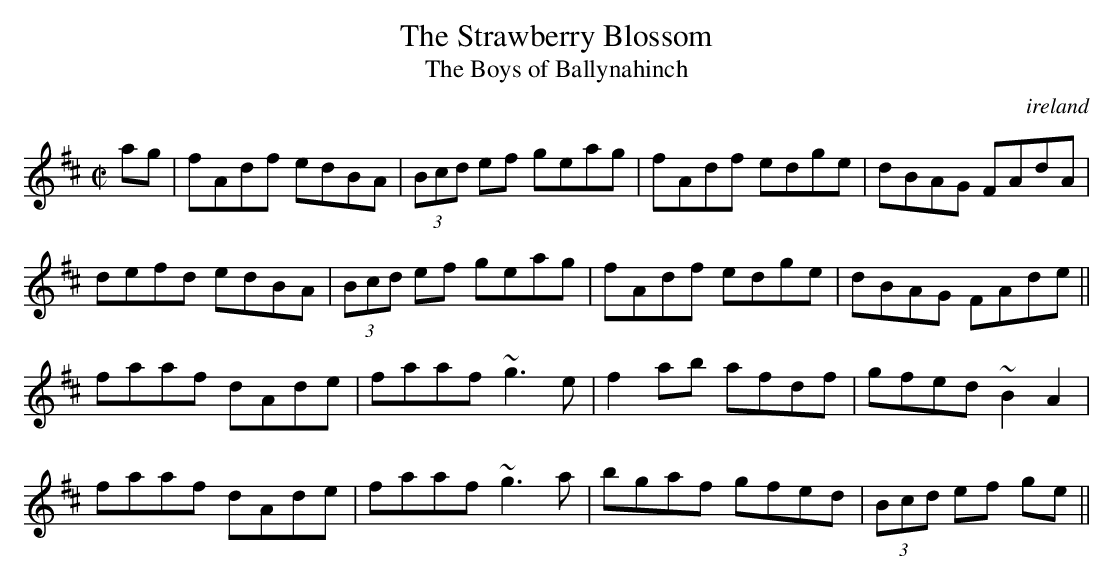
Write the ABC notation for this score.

X:1
T:Strawberry Blossom, The
T:Boys of Ballynahinch, The
O:ireland
M:C|
K:D
ag|fAdf edBA|(3Bcd ef geag|fAdf edge|dBAG FAdA|
defd edBA|(3Bcd ef geag|fAdf edge|dBAG FAde||
faaf dAde|faaf ~g3e|f2ab afdf|gfed ~B2A2|
faaf dAde|faaf ~g3a|bgaf gfed|(3Bcd ef ge||
